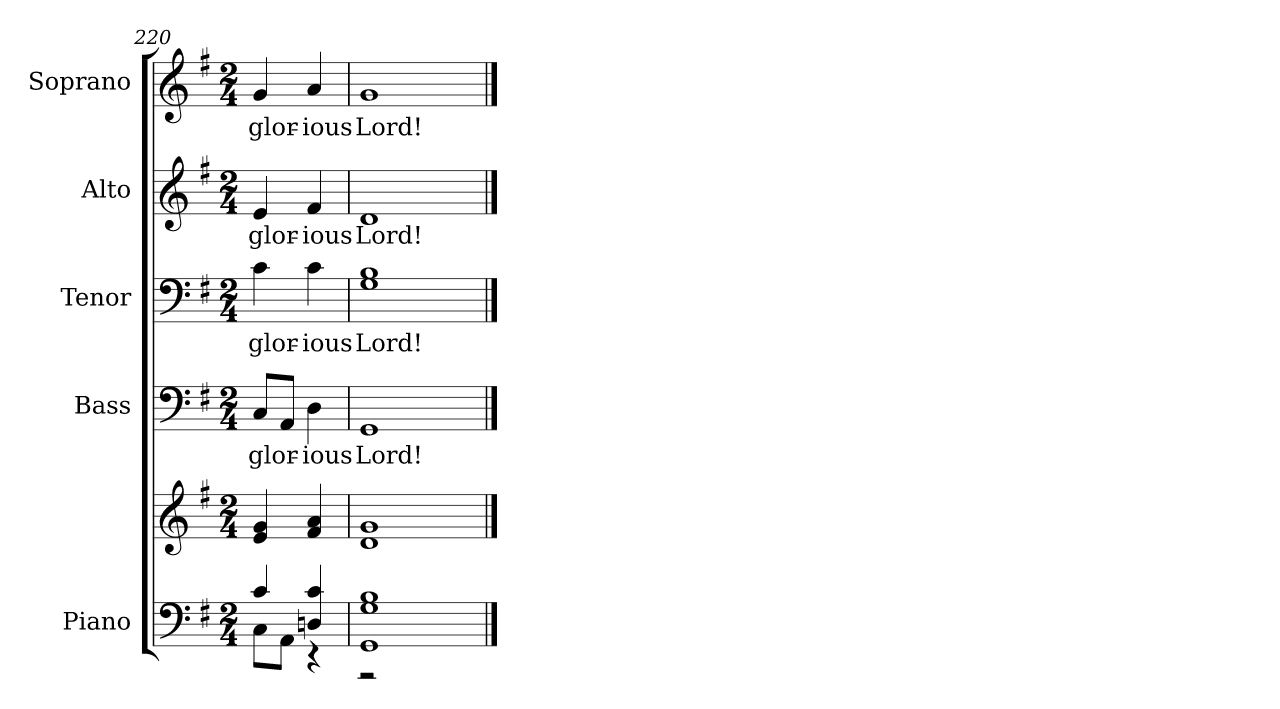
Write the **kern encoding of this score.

**kern	**kern	**kern	**text	**kern	**text	**kern	**text	**kern	**text
*part5	*part5	*part4	*part4	*part3	*part3	*part2	*part2	*part1	*part1
*staff6	*staff5	*staff4	*staff4	*staff3	*staff3	*staff2	*staff2	*staff1	*staff1
*I"Piano	*	*I"Bass	*	*I"Tenor	*	*I"Alto	*	*I"Soprano	*
*I'Pno.	*	*I'B.	*	*I'T.	*	*I'A.	*	*I'S.	*
*clefF4	*clefG2	*clefF4	*	*clefF4	*	*clefG2	*	*clefG2	*
*k[f#]	*k[f#]	*k[f#]	*	*k[f#]	*	*k[f#]	*	*k[f#]	*
*G:	*G:	*G:	*	*G:	*	*G:	*	*G:	*
*M2/4	*M2/4	*M2/4	*	*M2/4	*	*M2/4	*	*M2/4	*
=220	=220	=220	=220	=220	=220	=220	=220	=220	=220
*^	*	*	*	*	*	*	*	*	*
!	!	!	!	!LO:LY:b:color=#000000	!	!	!	!	!	!
!	!	!	!	!	!	!LO:LY:b:color=#000000	!	!	!	!
!	!	!	!	!	!	!	!	!LO:LY:b:color=#000000	!	!
!	!	!	!	!	!	!	!	!	!	!LO:LY:b:color=#000000
4ci/	8Ci\L	4ei/ 4gi	8Ci/L	glor-	4ci\	glor-	4ei/	glor-	4gi/	glor-
.	8AAi\J	.	8AAi/J	.	.	.	.	.	.	.
!	!	!	!	!LO:LY:b:color=#000000	!	!	!	!	!	!
!	!	!	!	!	!	!LO:LY:b:color=#000000	!	!	!	!
!	!	!	!	!	!	!	!	!LO:LY:b:color=#000000	!	!
!	!	!	!	!	!	!	!	!	!	!LO:LY:b:color=#000000
4Dni/ 4ci	4r	4f#i/ 4ai	4Di\	-ious	4ci\	ious	4f#i/	ious	4ai/	ious
=221	=221	=221	=221	=221	=221	=221	=221	=221	=221	=221
!	!	!	!	!LO:LY:b:color=#000000	!	!	!	!	!	!
!	!	!	!	!	!	!LO:LY:b:color=#000000	!	!	!	!
!	!	!	!	!	!	!	!	!LO:LY:b:color=#000000	!	!
!	!	!	!	!	!	!	!	!	!	!LO:LY:b:color=#000000
1GGi 1Gi 1Bi	2r	1di 1gi	1GGi	Lord!	1Gi 1Bi	Lord!	1di	Lord!	1gi	Lord!
.	2ryy	.	.	.	.	.	.	.	.	.
*v	*v	*	*	*	*	*	*	*	*	*
==	==	==	==	==	==	==	==	==	==
*-	*-	*-	*-	*-	*-	*-	*-	*-	*-
